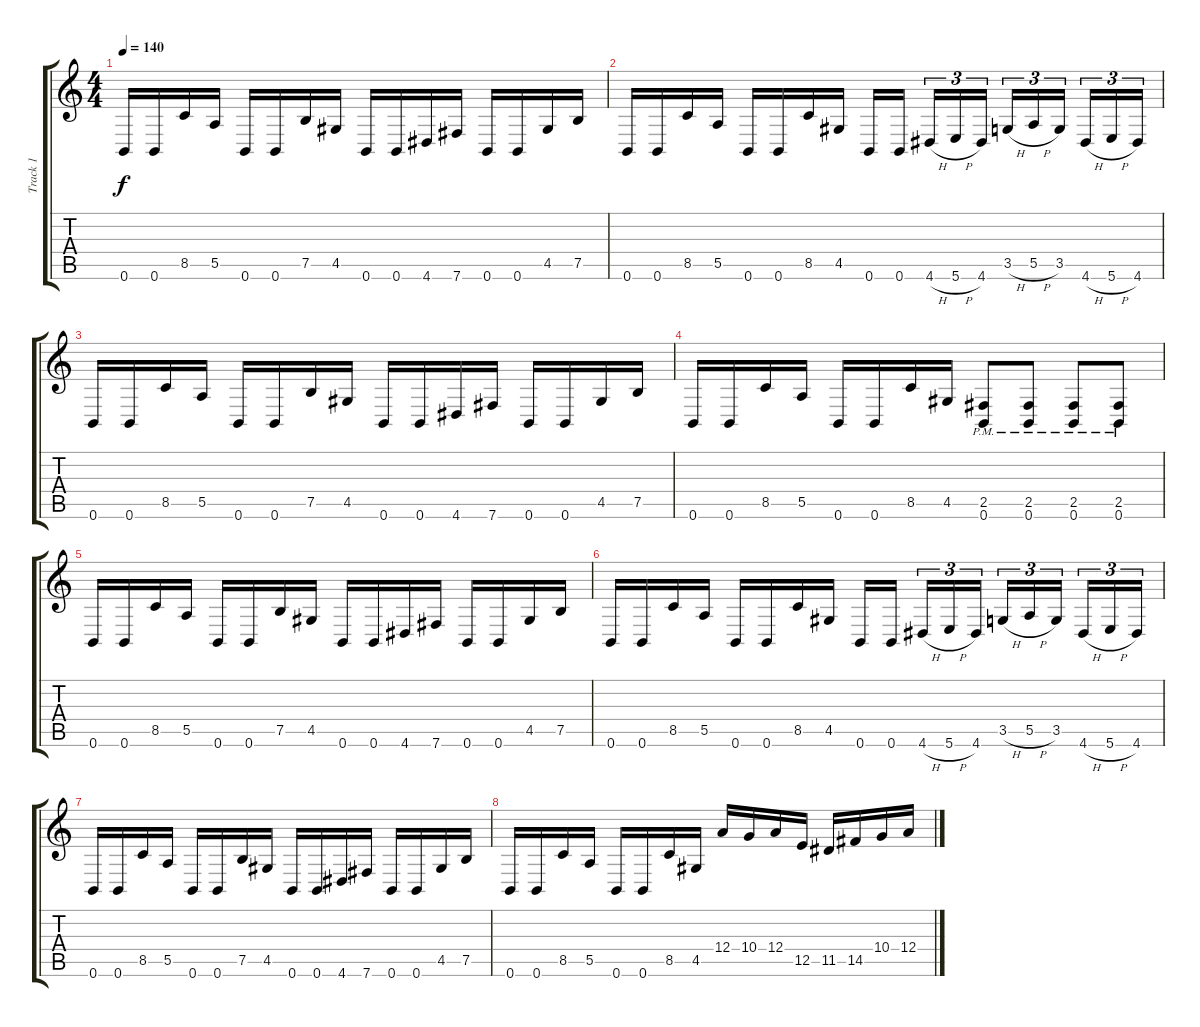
\track ("Track 1" "Track 1") {instrument distortionguitar}
\staff {score tabs}
\tuning (B3 Gb3 D3 A2 E2 B1) {hide}
\ts (4 4)
\tempo 140
\clef g2
\ks c
0.6.16{dy f} 0.6.16 8.5.16 5.5.16 0.6.16 0.6.16 7.5.16 4.5.16 0.6.16 0.6.16 4.6.16 7.6.16 0.6.16 0.6.16 4.5.16 7.5.16 |
0.6.16 0.6.16 8.5.16 5.5.16 0.6.16 0.6.16 8.5.16 4.5.16 0.6.16 0.6.16{beam splitsecondary} 4.6{h}.16{tu (3 2)} 5.6{h}.16{tu (3 2)} 4.6.16{tu (3 2)} 3.5{h}.16{tu (3 2)} 5.5{h}.16{tu (3 2)} 3.5.16{tu (3 2) beam splitsecondary} 4.6{h}.16{tu (3 2)} 5.6{h}.16{tu (3 2)} 4.6.16{tu (3 2)} |
0.6.16 0.6.16 8.5.16 5.5.16 0.6.16 0.6.16 7.5.16 4.5.16 0.6.16 0.6.16 4.6.16 7.6.16 0.6.16 0.6.16 4.5.16 7.5.16 |
0.6.16 0.6.16 8.5.16 5.5.16 0.6.16 0.6.16 8.5.16 4.5.16 (2.5{pm} 0.6).8 (2.5{pm} 0.6).8 (2.5{pm} 0.6).8 (2.5{pm} 0.6).8 |
0.6.16 0.6.16 8.5.16 5.5.16 0.6.16 0.6.16 7.5.16 4.5.16 0.6.16 0.6.16 4.6.16 7.6.16 0.6.16 0.6.16 4.5.16 7.5.16 |
0.6.16 0.6.16 8.5.16 5.5.16 0.6.16 0.6.16 8.5.16 4.5.16 0.6.16 0.6.16{beam splitsecondary} 4.6{h}.16{tu (3 2)} 5.6{h}.16{tu (3 2)} 4.6.16{tu (3 2)} 3.5{h}.16{tu (3 2)} 5.5{h}.16{tu (3 2)} 3.5.16{tu (3 2) beam splitsecondary} 4.6{h}.16{tu (3 2)} 5.6{h}.16{tu (3 2)} 4.6.16{tu (3 2)} |
0.6.16 0.6.16 8.5.16 5.5.16 0.6.16 0.6.16 7.5.16 4.5.16 0.6.16 0.6.16 4.6.16 7.6.16 0.6.16 0.6.16 4.5.16 7.5.16 |
0.6.16 0.6.16 8.5.16 5.5.16 0.6.16 0.6.16 8.5.16 4.5.16 12.4.16 10.4.16 12.4.16 12.5.16 11.5.16 14.5.16 10.4.16 12.4.16
